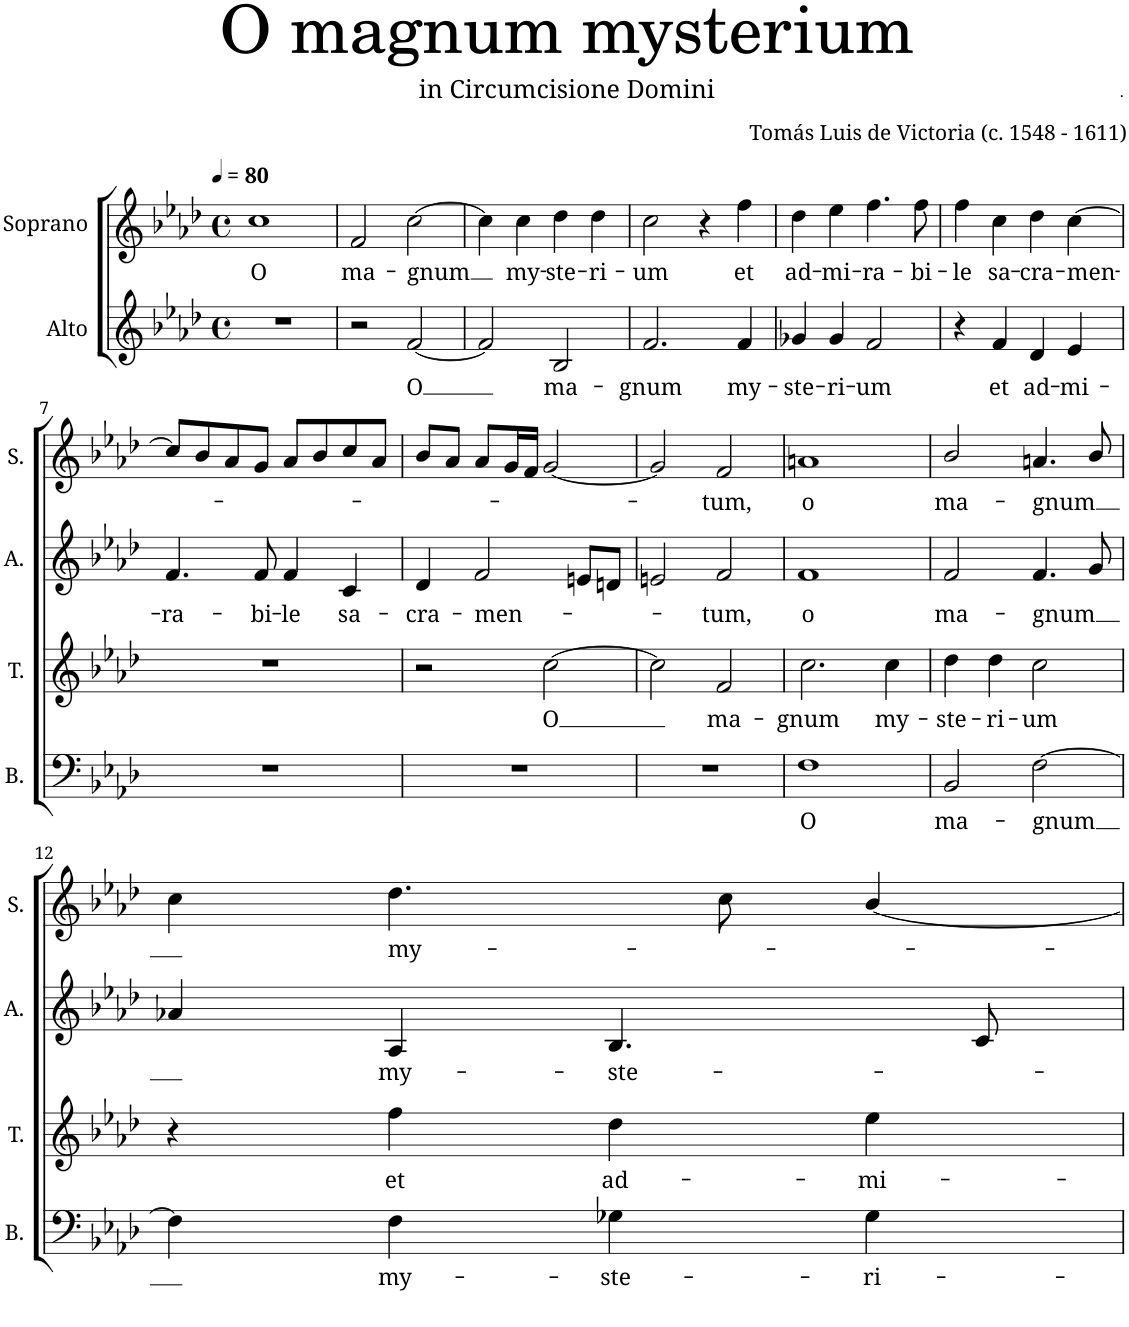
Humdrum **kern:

**kern	**text	**kern	**text	**kern	**text	**kern	**text
*part4	*part4	*part3	*part3	*part2	*part2	*part1	*part1
*staff4	*staff4	*staff3	*staff3	*staff2	*staff2	*staff1	*staff1
*I"Basse	*	*I"Tenor	*	*I"Alto	*	*I"Soprano	*
*I'B.	*	*I'T.	*	*I'A.	*	*I'S.	*
*stria5	*	*stria5	*	*	*	*	*
*clefF4	*	*clefG2	*	*clefG2	*	*clefG2	*
*k[b-e-a-d-]	*	*k[b-e-a-d-]	*	*k[b-e-a-d-]	*	*k[b-e-a-d-]	*
*M4/4	*	*M4/4	*	*M4/4	*	*M4/4	*
*met(c)	*	*met(c)	*	*met(c)	*	*met(c)	*
*MM80	*	*MM80	*	*MM80	*	*MM80	*
=1	=1	=1	=1	=1	=1	=1	=1
!	!	!	!	!	!	!	!LO:LY:b
1r	.	1r	.	1r	.	1cc	O
=2	=2	=2	=2	=2	=2	=2	=2
!	!	!	!	!	!	!	!LO:LY:b
1r	.	1r	.	2r	.	2f/	ma-
!	!	!	!	!	!LO:LY:b	!	!LO:LY:b
.	.	.	.	[2f/	O	[2cc\	-gnum
=3	=3	=3	=3	=3	=3	=3	=3
1r	.	1r	.	2f/]	.	4cc\]	.
!	!	!	!	!	!	!	!LO:LY:b
.	.	.	.	.	.	4cc\	my-
!	!	!	!	!	!LO:LY:b	!	!LO:LY:b
.	.	.	.	2B-/	ma-	4dd-\	-ste-
!	!	!	!	!	!	!	!LO:LY:b
.	.	.	.	.	.	4dd-\	-ri-
=4	=4	=4	=4	=4	=4	=4	=4
!	!	!	!	!	!LO:LY:b	!	!LO:LY:b
1r	.	1r	.	2.f/	-gnum	2cc\	-um
.	.	.	.	.	.	4r	.
!	!	!	!	!	!LO:LY:b	!	!LO:LY:b
.	.	.	.	4f/	my-	4ff\	et
=5	=5	=5	=5	=5	=5	=5	=5
!	!	!	!	!	!LO:LY:b	!	!LO:LY:b
1r	.	1r	.	4g-X/	-ste-	4dd-\	ad-
!	!	!	!	!	!LO:LY:b	!	!LO:LY:b
.	.	.	.	4g-/	-ri-	4ee-\	-mi-
!	!	!	!	!	!LO:LY:b	!	!LO:LY:b
.	.	.	.	2f/	-um	4.ff\	-ra-
!	!	!	!	!	!	!	!LO:LY:b
.	.	.	.	.	.	8ff\	-bi-
=6	=6	=6	=6	=6	=6	=6	=6
!	!	!	!	!	!	!	!LO:LY:b
1r	.	1r	.	4r	.	4ff\	-le
!	!	!	!	!	!LO:LY:b	!	!LO:LY:b
.	.	.	.	4f/	et	4cc\	sa-
!	!	!	!	!	!LO:LY:b	!	!LO:LY:b
.	.	.	.	4d-/	ad-	4dd-\	-cra-
!	!	!	!	!	!LO:LY:b	!	!LO:LY:b
.	.	.	.	4e-/	-mi-	[4cc\	-men-
!!LO:LB:g=z
=7	=7	=7	=7	=7	=7	=7	=7
*k[b-e-a-d-]	*	*k[b-e-a-d-]	*	*k[b-e-a-d-]	*	*k[b-e-a-d-]	*
!	!	!	!	!	!LO:LY:b	!	!
1r	.	1r	.	4.f/	-ra-	8cc/L]	.
.	.	.	.	.	.	8b-/	.
.	.	.	.	.	.	8a-/	.
!	!	!	!	!	!LO:LY:b	!	!
.	.	.	.	8f/	-bi-	8g/J	.
!	!	!	!	!	!LO:LY:b	!	!
.	.	.	.	4f/	-le	8a-/L	.
.	.	.	.	.	.	8b-/	.
!	!	!	!	!	!LO:LY:b	!	!
.	.	.	.	4c/	sa-	8cc/	.
.	.	.	.	.	.	8a-/J	.
=8	=8	=8	=8	=8	=8	=8	=8
!	!	!	!	!	!LO:LY:b	!	!
1r	.	2r	.	4d-/	-cra-	8b-/L	.
.	.	.	.	.	.	8a-/J	.
!	!	!	!	!	!LO:LY:b	!	!
.	.	.	.	2f/	-men-	8a-/L	.
.	.	.	.	.	.	16g/L	.
.	.	.	.	.	.	16f/JJ	.
!	!	!	!LO:LY:b	!	!	!	!
.	.	[2cc\	O	.	.	[2g/	.
.	.	.	.	8en/L	.	.	.
.	.	.	.	8dn/J	.	.	.
=9	=9	=9	=9	=9	=9	=9	=9
1r	.	2cc\]	.	2en/	.	2g/]	.
!	!	!	!LO:LY:b	!	!LO:LY:b	!	!LO:LY:b
.	.	2f/	ma-	2f/	-tum,	2f/	-tum,
=10	=10	=10	=10	=10	=10	=10	=10
!	!LO:LY:b	!	!LO:LY:b	!	!LO:LY:b	!	!LO:LY:b
1F	O	2.cc\	-gnum	1f	o	1an	o
!	!	!	!LO:LY:b	!	!	!	!
.	.	4cc\	my-	.	.	.	.
=11	=11	=11	=11	=11	=11	=11	=11
!	!LO:LY:b	!	!LO:LY:b	!	!LO:LY:b	!	!LO:LY:b
2BB-/	ma-	4dd-\	-ste-	2f/	ma-	2b-/	ma-
!	!	!	!LO:LY:b	!	!	!	!
.	.	4dd-\	-ri-	.	.	.	.
!	!LO:LY:b	!	!LO:LY:b	!	!LO:LY:b	!	!LO:LY:b
[2F\	-gnum	2cc\	-um	4.f/	-gnum	4.an/	-gnum
.	.	.	.	8g/	.	8b-/	.
!!LO:LB:g=z
=12	=12	=12	=12	=12	=12	=12	=12
4F\]	.	4r	.	4a-X/	.	4cc\	.
!	!LO:LY:b	!	!LO:LY:b	!	!LO:LY:b	!	!LO:LY:b
4F\	my-	4ff\	et	4A-/	my-	4.dd-\	my-
!	!LO:LY:b	!	!LO:LY:b	!	!LO:LY:b	!	!
4G-X\	-ste-	4dd-\	ad-	4.B-/	-ste-	.	.
.	.	.	.	.	.	8cc\	.
!	!LO:LY:b	!	!LO:LY:b	!	!	!	!
4G-\	-ri-	4ee-\	-mi-	.	.	[4b-/	.
.	.	.	.	8c/	.	.	.
=	=	=	=	=	=	=	=
*-	*-	*-	*-	*-	*-	*-	*-
